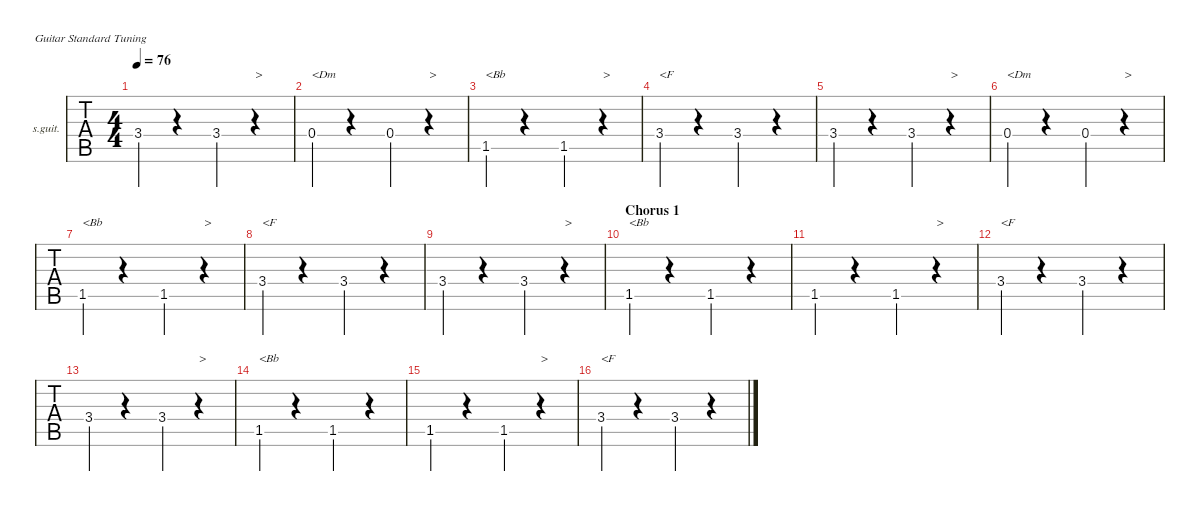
\defaultSystemsLayout 4
\hideDynamics
\bracketExtendMode nobrackets
\firstSystemTrackNameOrientation horizontal
\track ("basic riff 01" "s.guit.") {instrument acousticguitarsteel}
\staff {tabs}
\tuning (E4 B3 G3 D3 A2 E2)
\ts (4 4)
\tempo 76
\clef g2
\ks gminor
3.4{acc forcenatural}.4{dy mf beam Up} r.4{beam Down} 3.4{acc forcenatural}.4{beam Up} r.4{txt ">" beam Down} |
0.4{acc forcenatural}.4{txt "<Dm" beam Up} r.4{beam Down} 0.4{acc forcenatural}.4{beam Up} r.4{txt ">" beam Down} |
1.5{acc b}.4{txt "<Bb" beam Up} r.4{beam Down} 1.5{acc b}.4{beam Up} r.4{txt ">" beam Down} |
3.4{acc forcenatural}.4{txt "<F" beam Up} r.4{beam Down} 3.4{acc forcenatural}.4{beam Up} r.4{beam Down} |
3.4{acc forcenatural}.4{beam Up} r.4{beam Down} 3.4{acc forcenatural}.4{beam Up} r.4{txt ">" beam Down} |
0.4{acc forcenatural}.4{txt "<Dm" beam Up} r.4{beam Down} 0.4{acc forcenatural}.4{beam Up} r.4{txt ">" beam Down} |
1.5{acc b}.4{txt "<Bb" beam Up} r.4{beam Down} 1.5{acc b}.4{beam Up} r.4{txt ">" beam Down} |
3.4{acc forcenatural}.4{txt "<F" beam Up} r.4{beam Down} 3.4{acc forcenatural}.4{beam Up} r.4{beam Down} |
3.4{acc forcenatural}.4{beam Up} r.4{beam Down} 3.4{acc forcenatural}.4{beam Up} r.4{txt ">" beam Down} |
\section ("" "Chorus 1")
1.5{acc b}.4{txt "<Bb" beam Up} r.4{beam Down} 1.5{acc b}.4{beam Up} r.4{beam Down} |
1.5{acc b}.4{beam Up} r.4{beam Down} 1.5{acc b}.4{beam Up} r.4{txt ">" beam Down} |
3.4{acc forcenatural}.4{txt "<F" beam Up} r.4{beam Down} 3.4{acc forcenatural}.4{beam Up} r.4{beam Down} |
3.4{acc forcenatural}.4{beam Up} r.4{beam Down} 3.4{acc forcenatural}.4{beam Up} r.4{txt ">" beam Down} |
1.5{acc b}.4{txt "<Bb" beam Up} r.4{beam Down} 1.5{acc b}.4{beam Up} r.4{beam Down} |
1.5{acc b}.4{beam Up} r.4{beam Down} 1.5{acc b}.4{beam Up} r.4{txt ">" beam Down} |
3.4{acc forcenatural}.4{txt "<F" beam Up} r.4{beam Down} 3.4{acc forcenatural}.4{beam Up} r.4{beam Down}
